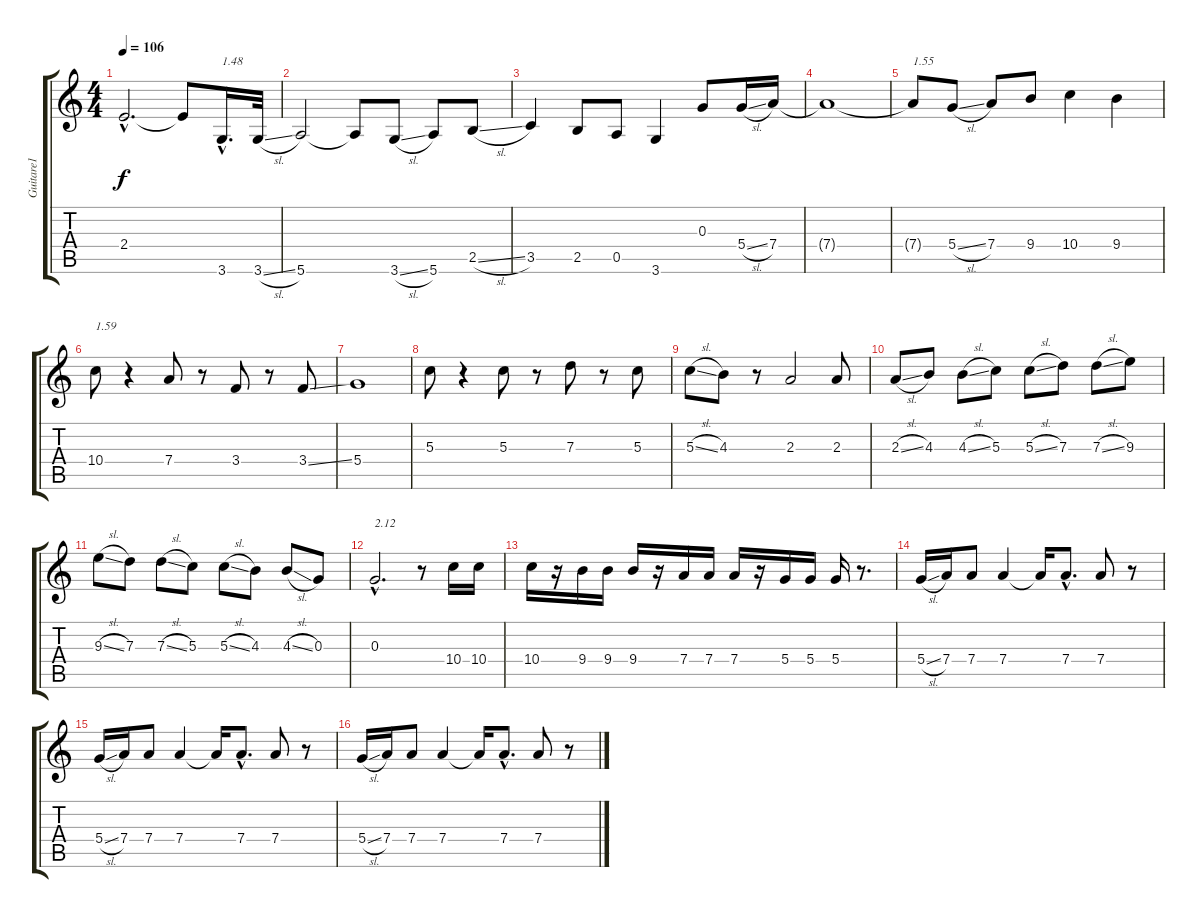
\track ("Guitare1" "Guitare1") {instrument acousticguitarsteel}
\staff {score tabs}
\tuning (E4 B3 G3 D3 A2 E2) {hide}
\ts (4 4)
\tempo 106
\clef g2
\ks c
2.4{hac t}.2{d dy f} 2.4{t}.8 3.6{hac}.16{d txt "1.48"} 3.6{sl}.32 |
5.6.2 5.6{t}.8 3.6{sl}.8 5.6.8 2.5{sl}.8 |
3.5.4 2.5.8 0.5.8 3.6.4 0.3.8 5.4{sl}.16 7.4.16 |
7.4{t}.1 |
7.4{t}.8{txt "1.55"} 5.4{sl}.8 7.4.8 9.4.8 10.4.4 9.4.4 |
10.4.8{txt "1.59"} r.4 7.4.8 r.8 3.4.8 r.8 3.4{ss}.8 |
5.4.1 |
5.3.8 r.4 5.3.8 r.8 7.3.8 r.8 5.3.8 |
5.3{sl}.8 4.3.8 r.8 2.3.2 2.3.8 |
2.3{sl}.8 4.3.8 4.3{sl}.8 5.3.8 5.3{sl}.8 7.3.8 7.3{sl}.8 9.3.8 |
9.3{sl}.8 7.3.8 7.3{sl}.8 5.3.8 5.3{sl}.8 4.3.8 4.3{sl}.8 0.3.8 |
0.3{hac}.2{d txt "2.12"} r.8 10.4.16 10.4.16 |
10.4.16 r.16 9.4.16 9.4.16 9.4.16 r.16 7.4.16 7.4.16 7.4.16 r.16 5.4.16 5.4.16 5.4.16 r.8{d} |
5.4{sl}.16 7.4.16 7.4.8 7.4.4 7.4{t}.16 7.4{hac}.8{d} 7.4.8 r.8 |
5.4{sl}.16 7.4.16 7.4.8 7.4.4 7.4{t}.16 7.4{hac}.8{d} 7.4.8 r.8 |
5.4{sl}.16 7.4.16 7.4.8 7.4.4 7.4{t}.16 7.4{hac}.8{d} 7.4.8 r.8
